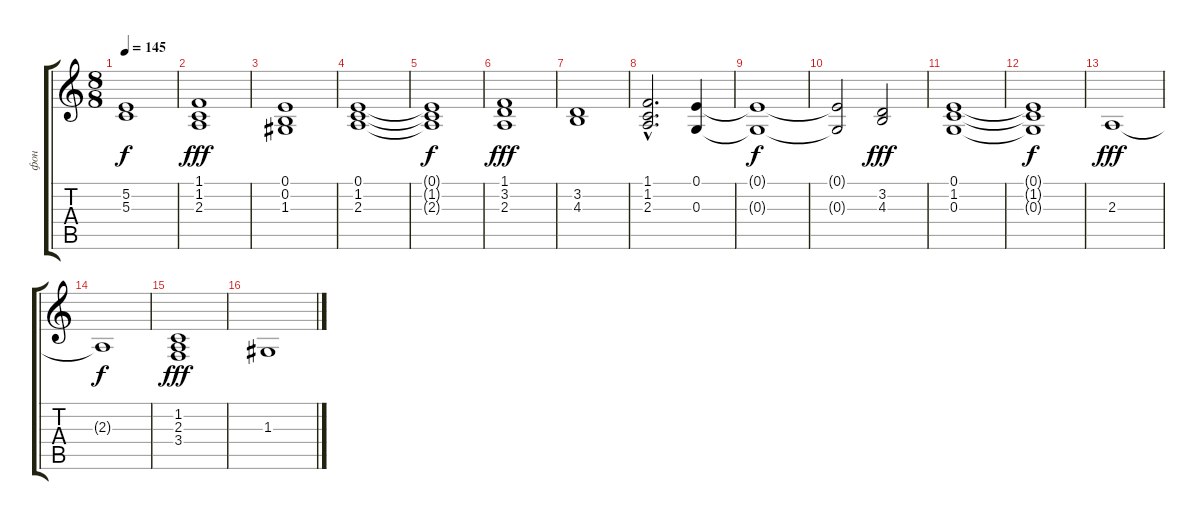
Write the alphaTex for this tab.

\track ("фон" "фон") {instrument pad2warm}
\staff {score tabs}
\tuning (E4 B3 G3 D3 A2 E2) {hide}
\ts (8 8)
\tempo 145
\clef g2
\ks c
(5.2{t} 5.3{t}).1{dy f} |
(1.1 1.2 2.3).1{dy fff} |
(0.1 0.2 1.3).1 |
(0.1 1.2 2.3).1 |
(0.1{t} 1.2{t} 2.3{t}).1{dy f} |
(1.1 3.2 2.3).1{dy fff} |
(3.2 4.3).1 |
(1.1{hac} 1.2 2.3{hac}).2{d} (0.1 0.3).4 |
(0.1{t} 0.3{t}).1{dy f} |
(0.1{t} 0.3{t}).2 (3.2 4.3).2{dy fff} |
(0.1 1.2 0.3).1 |
(0.1{t} 1.2{t} 0.3{t}).1{dy f} |
2.3.1{dy fff} |
2.3{t}.1{dy f} |
(1.2 2.3 3.4).1{dy fff} |
1.3.1
